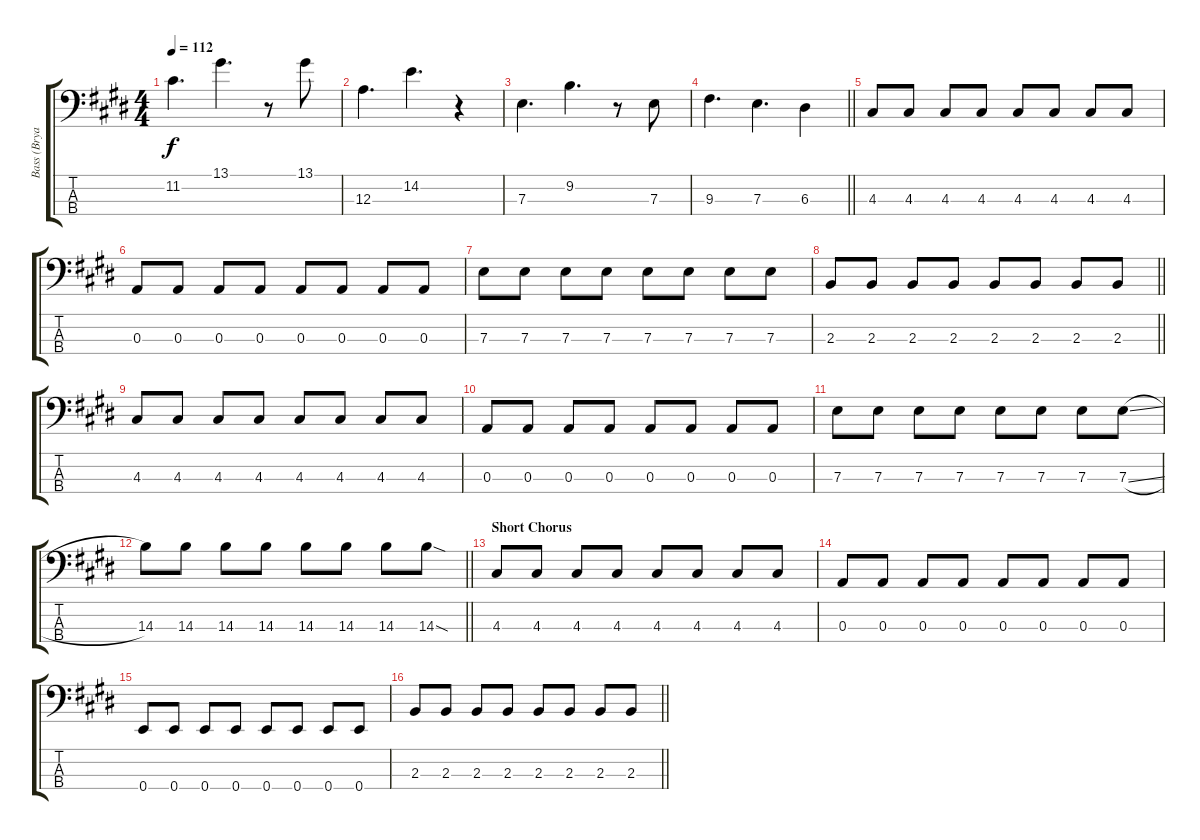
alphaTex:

\track ("Bass (Bryan)" "Bass (Brya") {instrument electricbasspick}
\staff {score tabs}
\tuning (G2 D2 A1 E1) {hide}
\ts (4 4)
\tempo 112
\clef f4
\ks e
11.2.4{d dy f} 13.1.4{d} r.8 13.1.8 |
12.3.4{d} 14.2.4{d} r.4 |
7.3.4{d} 9.2.4{d} r.8 7.3.8 |
\barLineRight lightlight
9.3.4{d} 7.3.4{d} 6.3.4 |
4.3.8 4.3.8 4.3.8 4.3.8 4.3.8 4.3.8 4.3.8 4.3.8 |
0.3.8 0.3.8 0.3.8 0.3.8 0.3.8 0.3.8 0.3.8 0.3.8 |
7.3.8 7.3.8 7.3.8 7.3.8 7.3.8 7.3.8 7.3.8 7.3.8 |
\barLineRight lightlight
2.3.8 2.3.8 2.3.8 2.3.8 2.3.8 2.3.8 2.3.8 2.3.8 |
4.3.8 4.3.8 4.3.8 4.3.8 4.3.8 4.3.8 4.3.8 4.3.8 |
0.3.8 0.3.8 0.3.8 0.3.8 0.3.8 0.3.8 0.3.8 0.3.8 |
7.3.8 7.3.8 7.3.8 7.3.8 7.3.8 7.3.8 7.3.8 7.3{sl}.8 |
\barLineRight lightlight
14.3.8 14.3.8 14.3.8 14.3.8 14.3.8 14.3.8 14.3.8 14.3{sod}.8 |
\section ("" "Short Chorus")
4.3.8 4.3.8 4.3.8 4.3.8 4.3.8 4.3.8 4.3.8 4.3.8 |
0.3.8 0.3.8 0.3.8 0.3.8 0.3.8 0.3.8 0.3.8 0.3.8 |
0.4.8 0.4.8 0.4.8 0.4.8 0.4.8 0.4.8 0.4.8 0.4.8 |
\barLineRight lightlight
2.3.8 2.3.8 2.3.8 2.3.8 2.3.8 2.3.8 2.3.8 2.3.8
